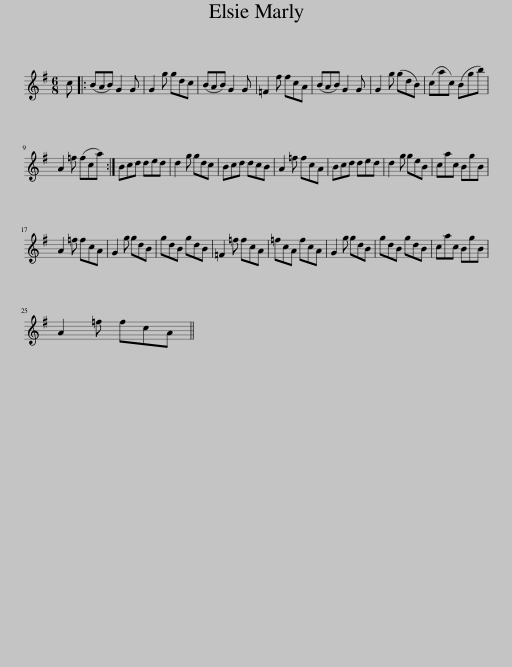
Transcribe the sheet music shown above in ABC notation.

X:1
L:1/8
M:6/8
I:linebreak $
K:G
V:1 treble
V:1
 c |: (BAB) G2 G | G2 g gdc | (BAB) G2 G | =F2 f fcA | %5
 (BAB) G2 G | G2 g (gdB) | (cac) (Bgb) |$ A2 =f (fca) :| Bcd ded | %10
 d2 g gdc | Bcd dcB | A2 =f fcA | Bcd ded | d2 g geB | %15
 cac BgB |$ A2 =f fcA | G2 g gdB | gdB gdB | =F2 =f fcA | %20
 =fcA fcA | G2 g gdB | gdB gdB | cac BgB |$ A2 =f fcA || %25
